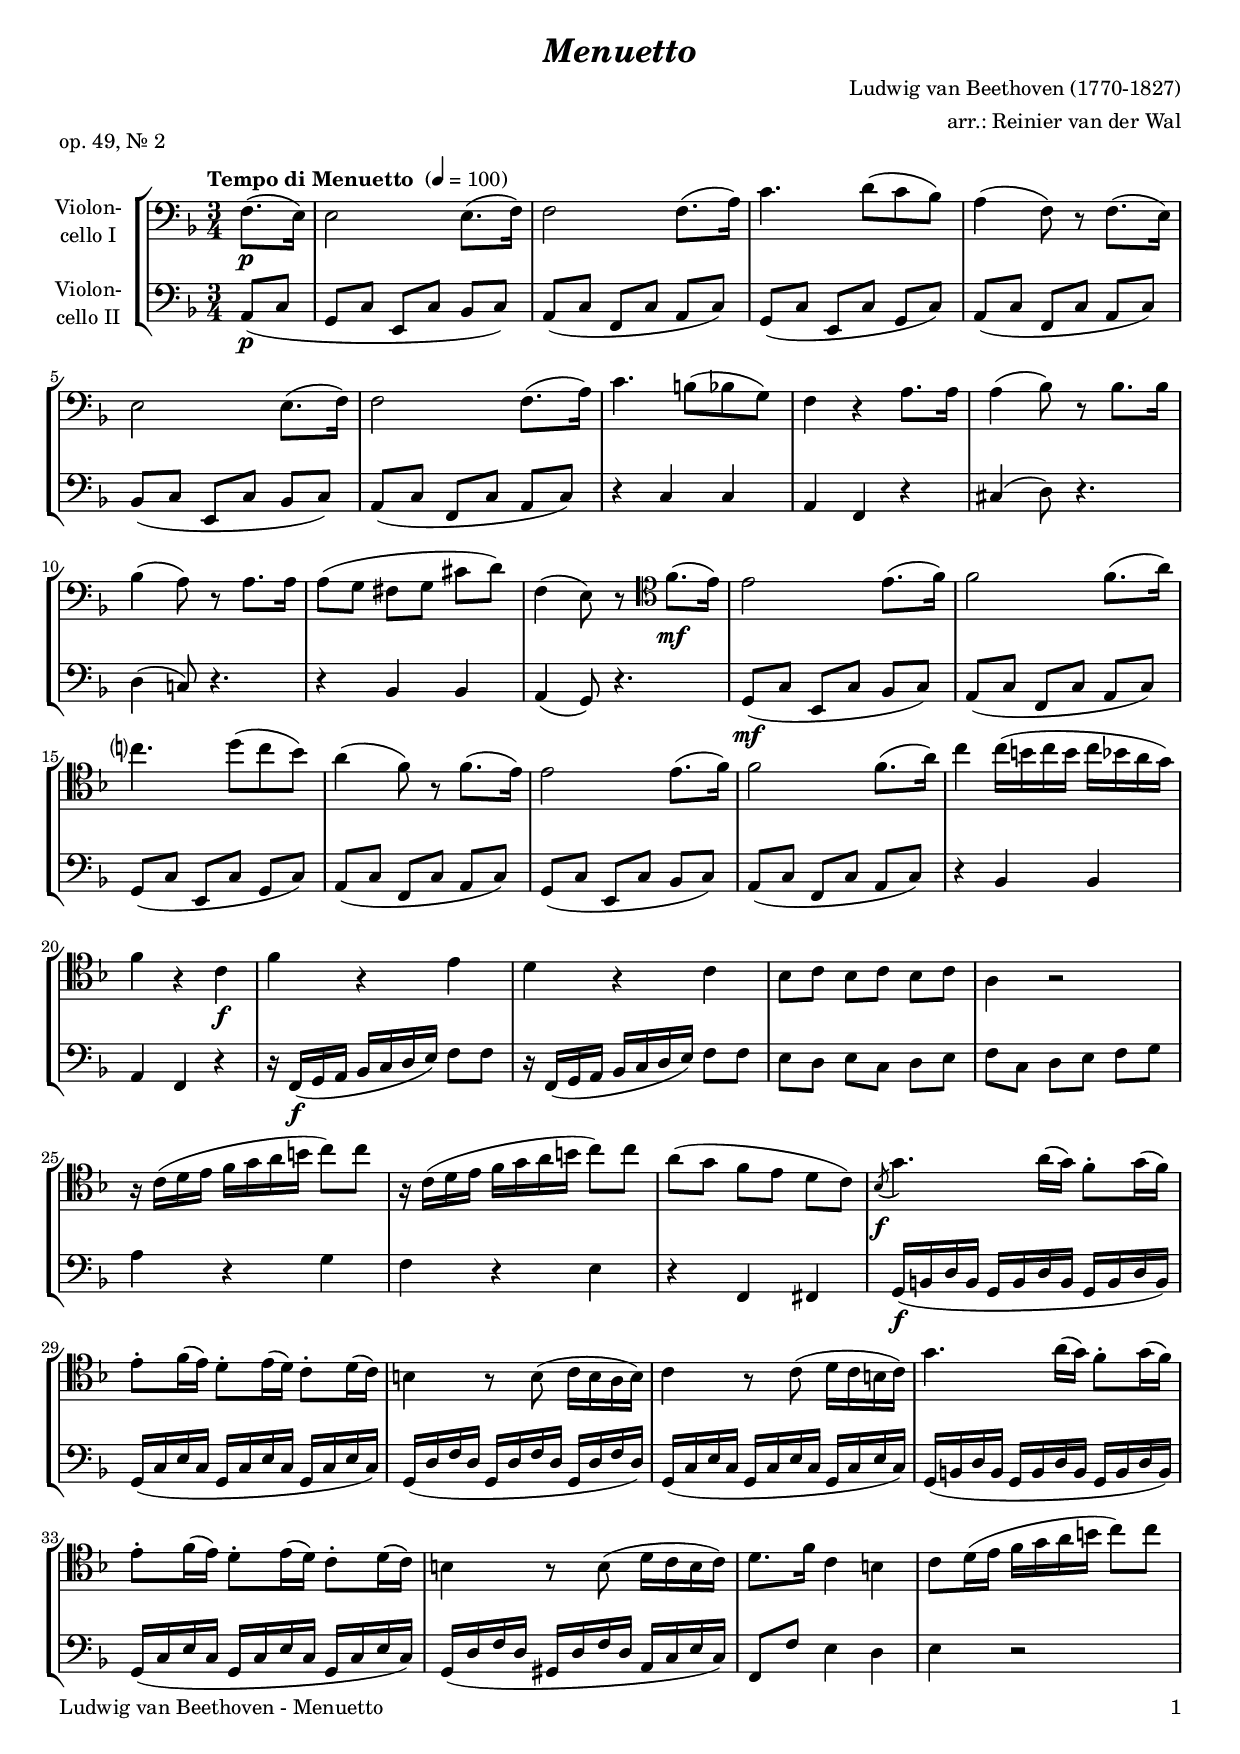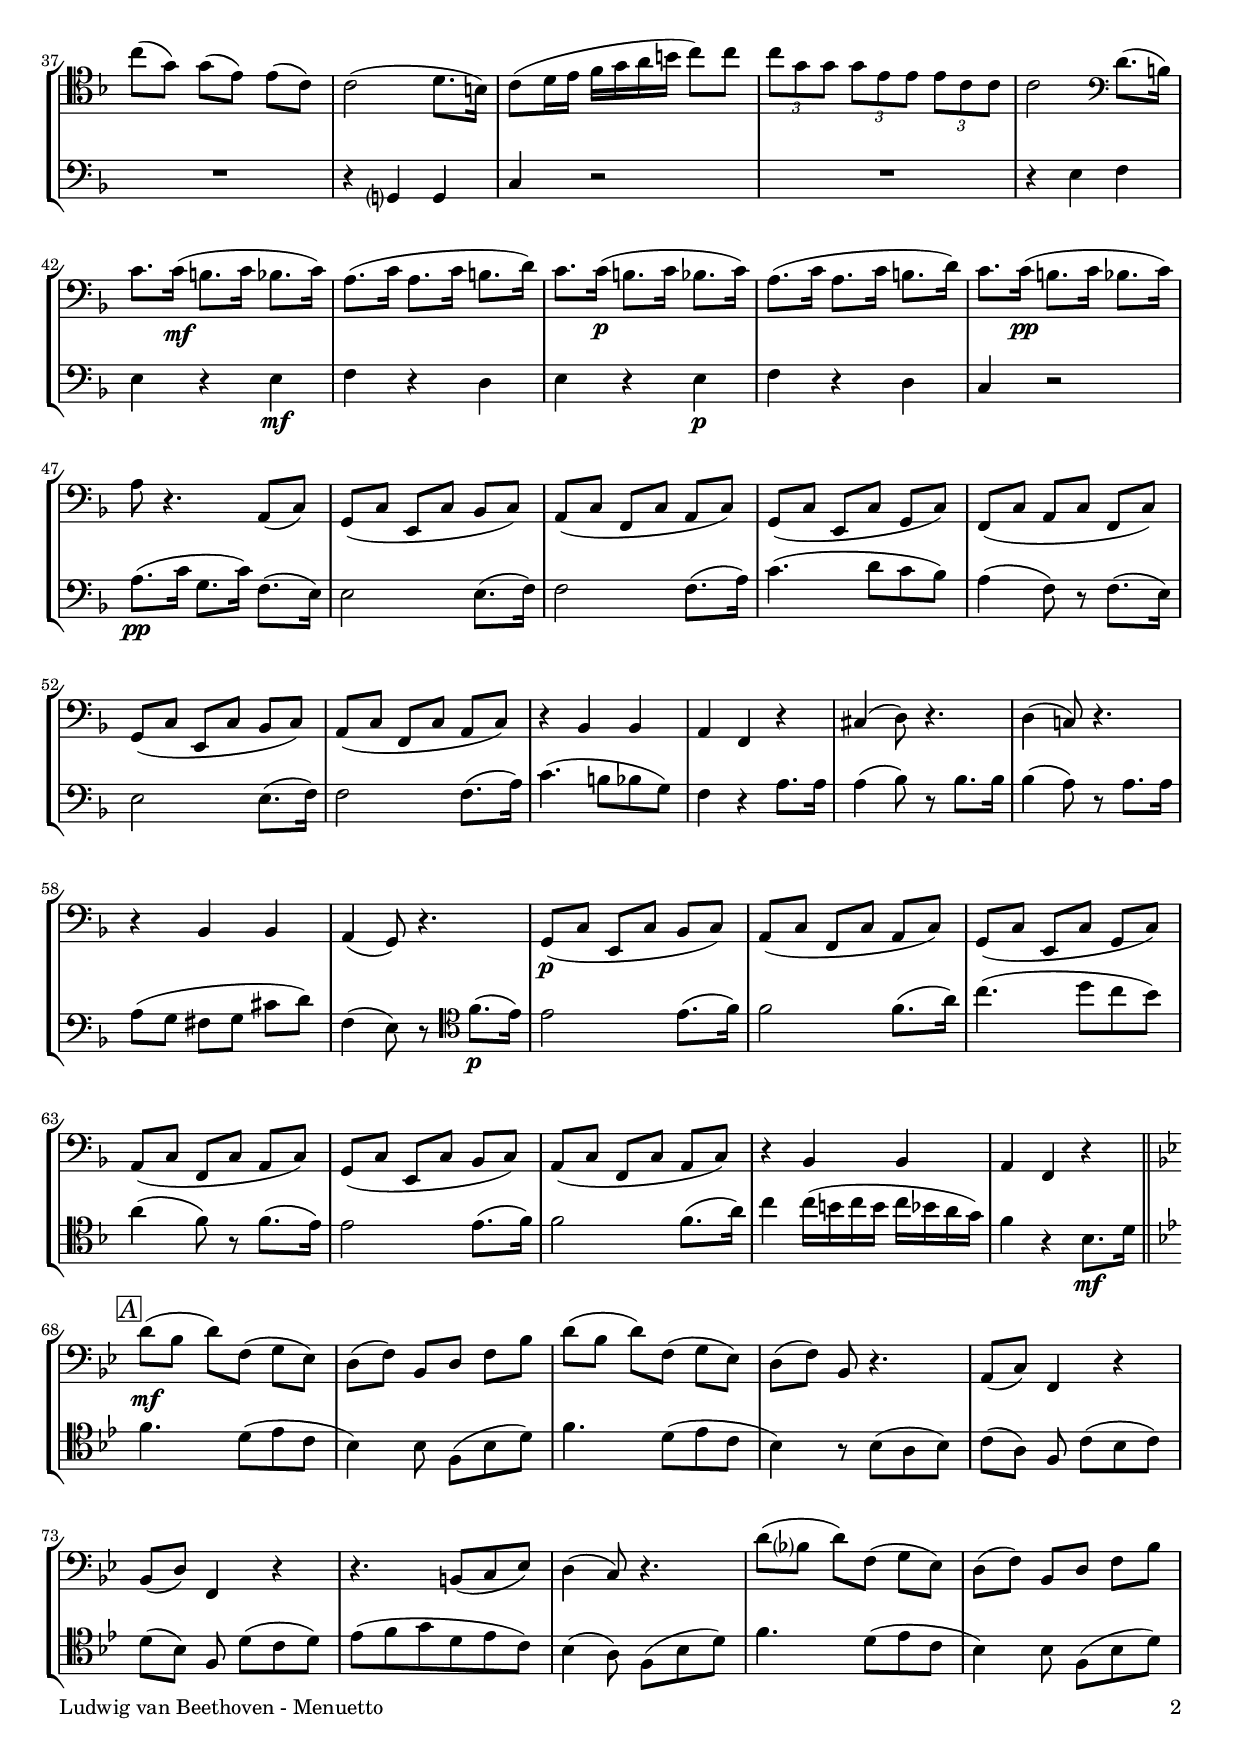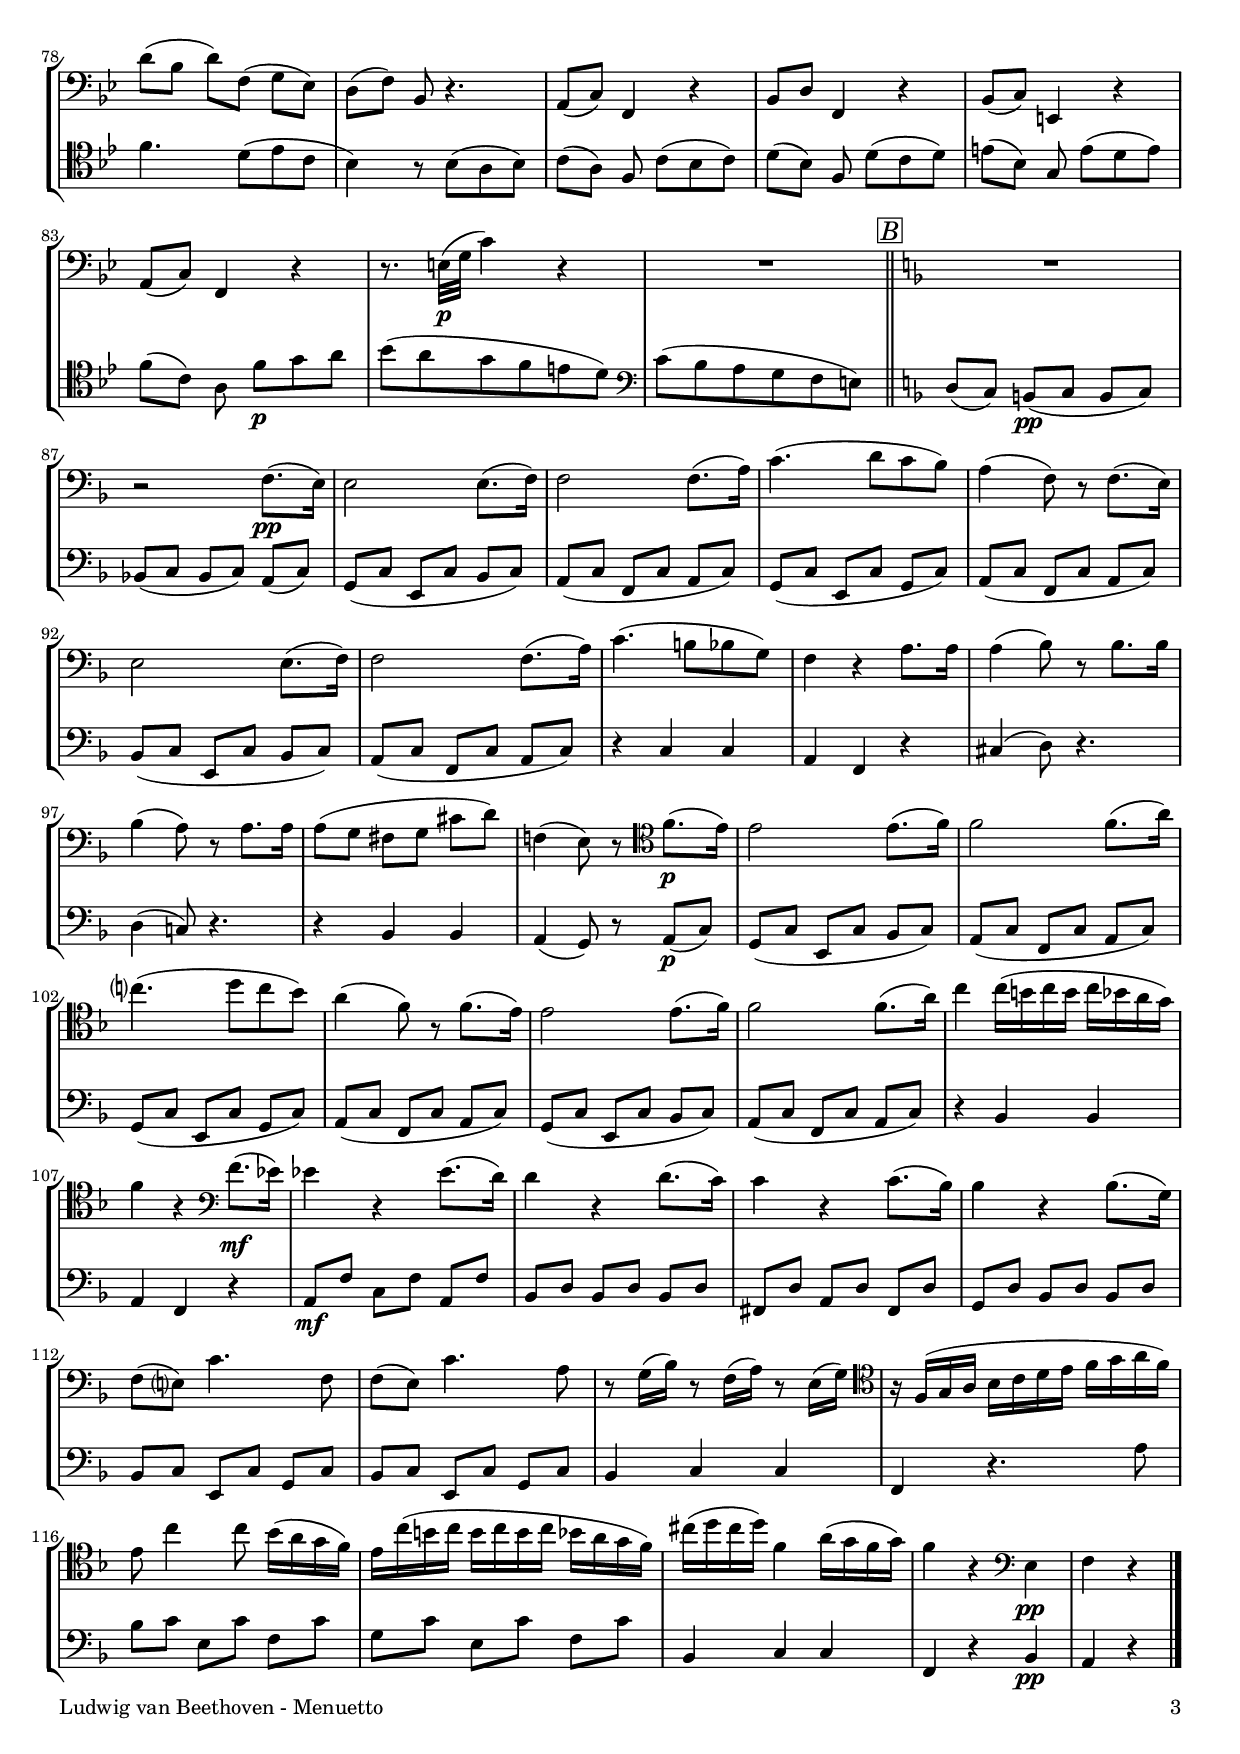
\version "2.18.2"
\include "deutsch.ly"
  
#(set-global-staff-size 18)

\header {
  title     = \markup \bold \italic "Menuetto"
  composer  = "Ludwig van Beethoven (1770-1827)"
  arranger  = "arr.: Reinier van der Wal"
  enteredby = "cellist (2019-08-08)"
  piece     = "op. 49, Nr. 2"
}

voiceconsts = {
  \key f \major
  \time 3/4
  \clef "bass"
  \numericTimeSignature
  \compressFullBarRests
  % Set default beaming for all staves
  \set Timing.beamExceptions = #'()
  \set Timing.baseMoment     = #(ly:make-moment 1 4)
  \set Timing.beatStructure  = #'(1 1 1)
  \tempo "Tempo di Menuetto " 4=100
}

micl = "clarinet"
mifl = "flute"
miob = "oboe"
mifh = "french horn"
misx = "tenor sax"
mist = "string ensemble 1"
miba = "cello"
mivc = "bassoon"

boxa = { \bar "||" \mark \markup \box \italic "A" \key b \major }
boxb = { \bar "||" \mark \markup \box \italic "B" \key f \major }

va = \relative c {
  \voiceconsts

  \partial 4 f8.(\p e16)
  e2 e8.( f16)
  f2 f8.( a16)
  c4. d8([ c b])
  a4( f8) r f8.( e16)
  e2 e8.( f16)

  f2 f8.(a16)
  c4. h8([ b g])
  f4 r a8. a16
  a4( b8) r b8. b16
  b4( a8) r a8. a16
  a8( g fis g cis d)

  f,4( e8) r \clef "tenor" f'8.(\mf e16)
  e2 e8.( f16)
  f2 f8.( a16)
  c?4. d8([ c b])
  a4( f8) r f8.( e16)
  e2 e8.( f16)

  f2 f8.( a16)
  c4 c16( h c h c b a g)
  f4 r c\f
  f r e
  d r c

  b8 c b c b c
  a4 r2
  r16 c( d e f g a h c8) c
  r16 c,( d e f g a h c8) c

  a( g f e d c)
  \acciaccatura b\f g'4. a16( g) f8-. g16( f)
  e8-. f16( e) d8-. e16( d) c8-. d16( c)
  h4 r8 h( c16 h a h)

  c4 r8 c( d16 c h c)
  g'4. a16( g) f8-. g16( f)
  e8-. f16( e) d8-. e16( d) c8-. d16( c)
  h4 r8 h( d16 c h c)

  d8. f16 c4 h
  c8 d16( e f g a h c8) c
  c( g) g( e) e( c)
  c2( d8. h16)

  c8( d16 e f g a h c8) c
  \tuplet 3/2 4 { c g g g e e e c c }
  c2 \clef "bass" d8.( h16)
  c8. c16(\mf h8. c16 b8. c16)
  a8.( c16 a8. c16 h8. d16)

  c8. c16(\p h8. c16 b8. c16)
  a8.( c16 a8. c16 h8. d16)
  c8. c16(\pp h8. c16 b8. c16)
  a8 r4. a,8( c)
  g( c e, c' b c)

  a( c f, c' a c)
  g( c e, c' g c)
  f,( c' a c f, c')
  g( c e, c' b c)
  a( c f, c' a c)

  r4 b b
  a f r
  cis'( d8) r4.
  d4( c!8) r4.
  r4 b b
  a( g8) r4.

  g8(\p c e, c' b c)
  a( c f, c' a c)
  g( c e, c' g c)
  a( c f, c' a c)
  g( c e, c' b c)
  a( c f, c' a c)

  r4 b b
  a f r \boxa
  d''8(\mf b d) f,( g es)
  d( f) b, d f b
  d( b d) f,( g es)
  d( f) b, r4.

  a8( c) f,4 r
  b8( d) f,4 r
  r4. h8([ c es])
  d4( c8) r4.
  d'8( b? d) f,( g es)
  d( f) b, d f b

  d( b d) f,( g es)
  d( f) b, r4.
  a8( c) f,4 r
  b8 d f,4 r
  b8( c) e,4 r
  a8( c) f,4 r
  r8. e'32(\p g c4) r

  R2. \boxb
  R
  r2 f,8.(\pp e16)
  e2 e8.( f16)
  f2 f8.( a16)
  c4.( d8[ c b])

  a4( f8) r f8.( e16)
  e2 e8.( f16)
  f2 f8.( a16)
  c4.( h8[ b g])
  f4 r a8. a16
  a4( b8) r b8. b16

  b4( a8) r a8. a16
  a8( g fis g cis d)
  f,!4( e8) r \clef "tenor" f'8.(\p e16)
  e2 e8.( f16)
  f2 f8.( a16) c?4.( d8[ c b])

  a4( f8) r f8.( e16)
  e2 e8.( f16)
  f2 f8.( a16)
  c4 c16( h c h c b a g)

  f4 r \clef "bass" f8.(\mf es16)
  es4 r es8.( d16)
  d4 r d8.( c16)
  c4 r c8.( b16)
  b4 r b8.( g16)
  f8( e?) c'4. f,8

  f( e) c'4. a8
  r g16( b) r8 f16( a) r8 e16( g) \clef "tenor"
  r f( g a b c d e f g a f)
  e8 c'4 c8 b16( a g f)

  e c'( h c h c h c b a g f)
  cis'( d cis d) f,4 a16( g f g)
  f4 r \clef "bass" e,\pp
  f r \bar "|."
}

vb = \relative c {
  \voiceconsts

  \partial 4 a8(\p c
  g c e, c' b c)
  a( c f, c' a c)
  g( c e, c' g c)
  a( c f, c' a c)

  b( c e, c' b c)
  a( c f, c' a c)
  r4 c c
  a f r
  cis'4( d8) r4.
  d4( c!8) r4.

  r4 b b
  a( g8) r4.
  g8(\mf c e, c' b c)
  a( c f, c' a c)
  g( c e, c' g c)
  a( c f, c' a c)

  g( c e, c' b c)
  a( c f, c' a c)
  r4 b b
  a f r
  r16 f(\f g a b c d e) f8 f

  r16 f,( g a b c d e) f8 f
  e d e c d e
  f c d e f g
  a4 r g
  f r e

  r f, fis
  g16(\f h d h g h d h g h d h)
  g( c e c g c e c g c e c)

  g( d' f d g, d' f d g, d' f d)
  g,( c e c g c e c g c e c)
  g( h d h g h d h g h d h)

  g( c e c g c e c g c e c)
  g( d' f d gis, d' f d a c e c)
  f,8 f' e4 d
  e r2

  R2.
  r4 g,? g
  c r2
  R2.
  r4 e f
  e r e\mf
  f r d
  e r e\p

  f r d
  c r2
  a'8.(\pp c16 g8. c16) f,8.( e16)
  e2 e8.( f16)
  f2 f8.( a16)
  c4.( d8[ c b])

  a4( f8) r f8.( e16)
  e2 e8.( f16)
  f2 f8.( a16)
  c4.( h8[ b g])
  f4 r a8. a16
  a4( b8) r b8. b16

  b4( a8) r a8. a16
  a8( g fis g cis d)
  f,4( e8) r \clef "tenor" f'8.(\p e16)
  e2 e8.( f16)
  f2 f8.( a16)

  c4.( d8[ c b])
  a4( f8) r f8.( e16)
  e2 e8.( f16)
  f2 f8.( a16)

  c4 c16( h c h c b a g)
  f4 r b,8.\mf d16 \boxa
  f4. d8([ es c]
  b4) b8 f([ b d])
  f4. d8([ es c]

  b4) r8 b([ a b])
  c( a) f c'([ b c])
  d( b) f d'([ c d])
  es([ f g d es c])
  b4( a8) f([ b d])

  f4. d8([ es c]
  b4) b8 f([ b d])
  f4. d8([ es c]
  b4) r8 b([ a b])
  c( a) f c'([ b c])

  d( b) f d'([ c d])
  e( b) g e'([ d e])
  f( c) a f'[\p g a]
  b([ a g f e d]) \clef "bass"
  c([ b a g f e]) \boxb

  d( c) h(\pp c h c)
  b!( c b c) a( c)
  g( c e, c' b c)
  a( c f, c' a c)
  g( c e, c' g c)

  a( c f, c' a c)
  b( c e, c' b c)
  a( c f, c' a c)
  r4 c c
  a f r

  cis'( d8) r4.
  d4( c!8) r4.
  r4 b b
  a( g8) r a(\p c)
  g( c e, c' b c)

  a( c f, c' a c)
  g( c e, c' g c)
  a( c f, c' a c)
  g( c e, c' b c)
  a( c f, c' a c)

  r4 b b
  a f r
  a8\mf f' c f a, f'
  b, d b d b d
  fis, d' a d fis, d'

  g, d' b d b d
  b c e, c' g c
  b c e, c' g c
  b4 c c
  f, r4. a'8

  b c e, c' f, c'
  g c e, c' f, c'
  b,4 c c
  f, r b\pp
  a r \bar "|."
}


music = \new StaffGroup <<
      \new Staff {
	\set Staff.midiInstrument = \miba
	\set Staff.instrumentName = \markup \center-column { "Violon-" "cello I" }
	\transpose f f { \va }
      }

      \new Staff {
	\set Staff.midiInstrument = \miba
	\set Staff.instrumentName = \markup \center-column { "Violon-" "cello II" }
	\transpose f f { \vb }
      }
>>

\book {
   \paper {
    print-page-number = ##t
    print-first-page-number = ##t
    oddHeaderMarkup = \markup \null
    evenHeaderMarkup = \markup \null
    oddFooterMarkup = \markup {
      \fill-line {
        \on-the-fly #print-page-number-check-first
        "Ludwig van Beethoven - Menuetto" \fromproperty #'page:page-number-string
      }
    }
    evenFooterMarkup = \oddFooterMarkup
  } \score {
    \music
    \layout {}
  }

  \score {
    \unfoldRepeats \music

    \midi {
      \context {
        \Score
      }
    }
  }
}
